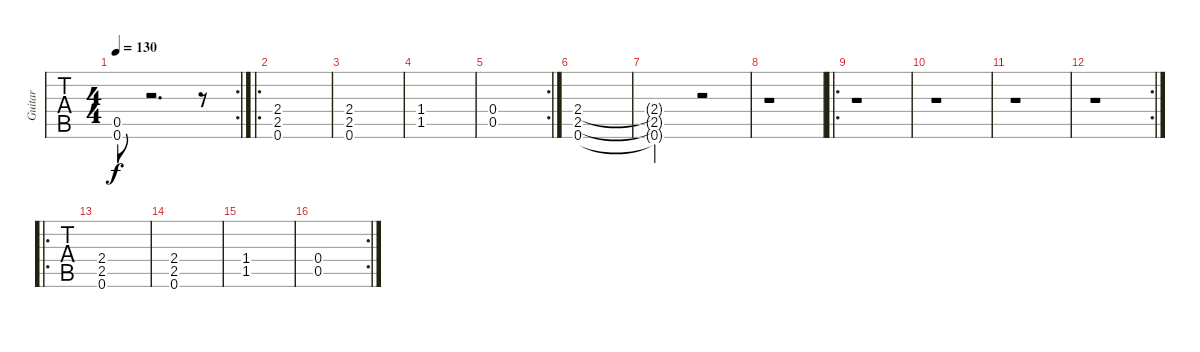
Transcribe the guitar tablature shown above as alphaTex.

\track ("Guitar" "Guitar") {instrument overdrivenguitar}
\staff {tabs}
\tuning (D4 A3 F3 C3 G2 D2) {hide}
\rc 2
\ts (4 4)
\tempo 130
\clef g2
\ks c
(0.5 0.6).8{dy f} r.2{d} r.8 |
\ro
(2.4 2.5 0.6).1 |
(2.4 2.5 0.6).1 |
(1.4 1.5).1 |
\rc 2
(0.4 0.5).1 |
(2.4 2.5 0.6).1 |
(2.4{t} 2.5{t} 0.6{t}).2 r.2 |
r.1 |
\ro
r.1 |
r.1 |
r.1 |
\rc 2
r.1 |
\ro
(2.4 2.5 0.6).1 |
(2.4 2.5 0.6).1 |
(1.4 1.5).1 |
\rc 2
(0.4 0.5).1
